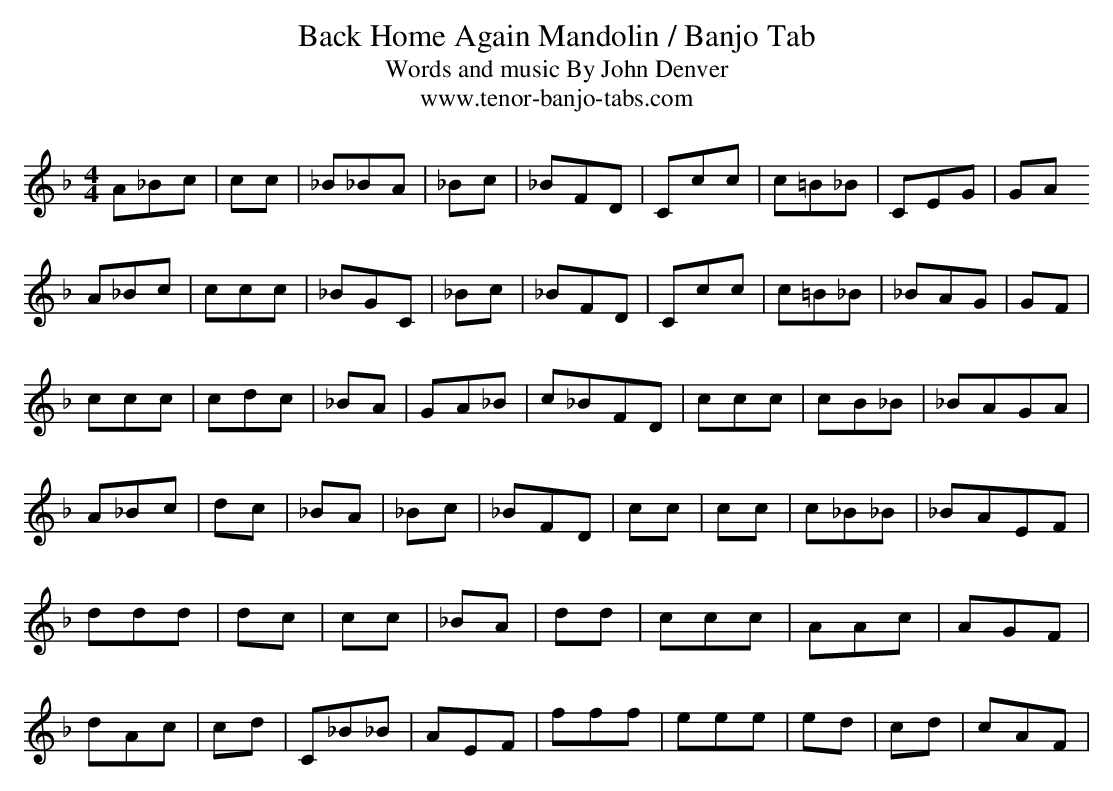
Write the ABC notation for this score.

X:1
T:Back Home Again Mandolin / Banjo Tab
T:Words and music By John Denver
T:www.tenor-banjo-tabs.com
M:4/4
K:F
A_Bc|cc|_B_BA|_Bc|_BFD|Ccc|c=B_B|CEG|GA
A_Bc|ccc|_BGC|_Bc|_BFD|Ccc|c=B_B|_BAG|GF|
ccc|cdc|_BA|GA_B|c_BFD|ccc|cB_B|_BAGA|
A_Bc|dc|_BA|_Bc|_BFD|cc|cc|c_B_B|_BAEF|
ddd|dc|cc|_BA|dd|ccc|AAc|AGF|
dAc|cd|C_B_B|AEF|fff|eee|ed|cd|cAF|
